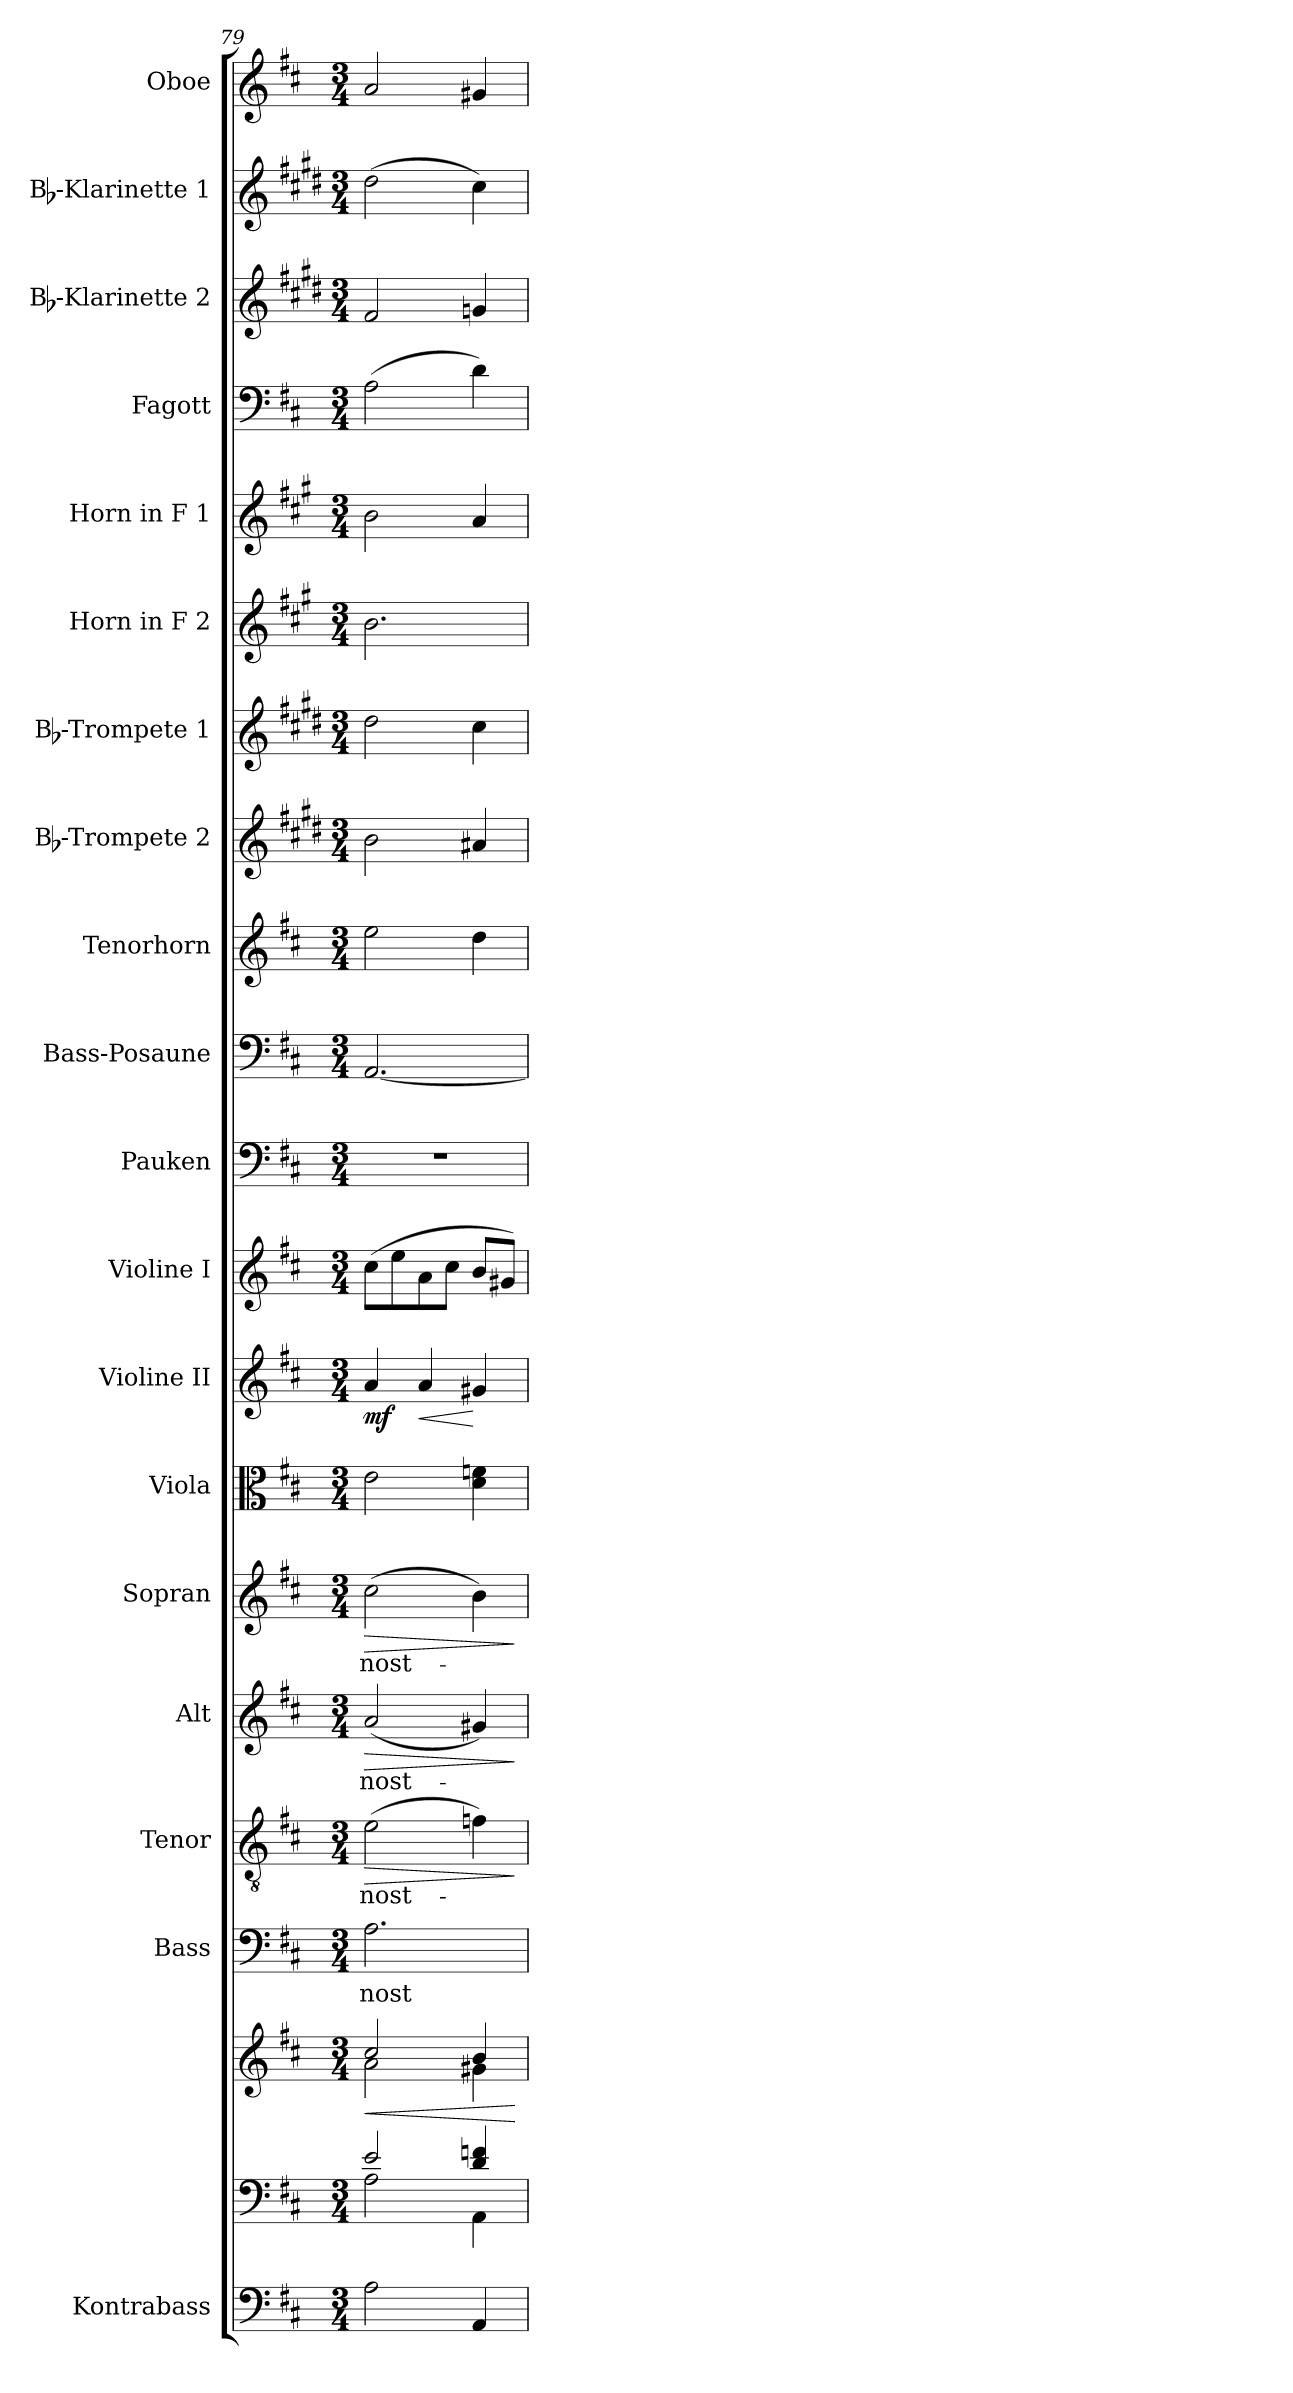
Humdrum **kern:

**kern	**kern	**kern	**dynam	**kern	**text	**kern	**text	**dynam	**kern	**text	**dynam	**kern	**text	**dynam	**kern	**kern	**dynam	**kern	**kern	**kern	**kern	**kern	**kern	**kern	**kern	**kern	**kern	**kern	**kern
*part20	*part19	*part19	*part19	*part18	*part18	*part17	*part17	*part17	*part16	*part16	*part16	*part15	*part15	*part15	*part14	*part13	*part13	*part12	*part11	*part10	*part9	*part8	*part7	*part6	*part5	*part4	*part3	*part2	*part1
*staff21	*staff20	*staff19	*staff19/20	*staff18	*staff18	*staff17	*staff17	*staff17	*staff16	*staff16	*staff16	*staff15	*staff15	*staff15	*staff14	*staff13	*staff13	*staff12	*staff11	*staff10	*staff9	*staff8	*staff7	*staff6	*staff5	*staff4	*staff3	*staff2	*staff1
*I"Kontrabass	*	*	*	*I"Bass	*	*I"Tenor	*	*	*I"Alt	*	*	*I"Sopran	*	*	*I"Viola	*I"Violine II	*	*I"Violine I	*I"Pauken	*I"Bass-Posaune	*I"Tenorhorn	*I"Bb-Trompete 2	*I"Bb-Trompete 1	*I"Horn in F 2	*I"Horn in F 1	*I"Fagott	*I"Bb-Klarinette 2	*I"Bb-Klarinette 1	*I"Oboe
*I'Kb.	*	*	*	*I'B.	*	*I'T.	*	*	*I'A.	*	*	*I'S.	*	*	*I'Vla.	*I'Vl. II	*	*I'Vl. I	*I'Pk.	*I'B. Pos.	*I'T. Hrn.	*I'Bb Trp. 2	*I'Bb Trp. 1	*	*	*I'Fg.	*I'Bb Kl. 2	*I'Bb Kl. 1	*I'Ob.
*clefF4	*clefF4	*clefG2	*	*clefF4	*	*clefGv2	*	*	*clefG2	*	*	*clefG2	*	*	*clefC3	*clefG2	*	*clefG2	*clefF4	*clefF4	*clefG2	*clefG2	*clefG2	*clefG2	*clefG2	*clefF4	*clefG2	*clefG2	*clefG2
*ITrd7c12	*	*	*	*	*	*	*	*	*	*	*	*	*	*	*	*	*	*	*	*	*ITrd8c14	*ITrd1c2	*ITrd1c2	*ITrd4c7	*ITrd4c7	*	*ITrd1c2	*ITrd1c2	*
*k[f#c#]	*k[f#c#]	*k[f#c#]	*	*k[f#c#]	*	*k[f#c#]	*	*	*k[f#c#]	*	*	*k[f#c#]	*	*	*k[f#c#]	*k[f#c#]	*	*k[f#c#]	*k[f#c#]	*k[f#c#]	*k[f#c#]	*k[f#c#]	*k[f#c#]	*k[f#c#]	*k[f#c#]	*k[f#c#]	*k[f#c#]	*k[f#c#]	*k[f#c#]
*D:	*D:	*D:	*	*D:	*	*D:	*	*	*D:	*	*	*D:	*	*	*D:	*D:	*	*D:	*D:	*D:	*D:	*D:	*D:	*D:	*D:	*D:	*D:	*D:	*D:
*M3/4	*M3/4	*M3/4	*	*M3/4	*	*M3/4	*	*	*M3/4	*	*	*M3/4	*	*	*M3/4	*M3/4	*	*M3/4	*M3/4	*M3/4	*M3/4	*M3/4	*M3/4	*M3/4	*M3/4	*M3/4	*M3/4	*M3/4	*M3/4
=79	=79	=79	=79	=79	=79	=79	=79	=79	=79	=79	=79	=79	=79	=79	=79	=79	=79	=79	=79	=79	=79	=79	=79	=79	=79	=79	=79	=79	=79
*	*^	*	*	*	*	*	*	*	*	*	*	*	*	*	*	*	*	*	*	*	*	*	*	*	*	*	*	*	*
!	!	!	!	!LO:HP:b	!	!LO:LY:b	!	!LO:LY:b	!LO:HP:b	!	!LO:LY:b	!LO:HP:b	!	!LO:LY:b	!LO:HP:b	!	!	!LO:DY:b	!	!	!	!	!	!	!	!	!	!	!	!
*	*	*	*^	*	*	*	*	*	*	*	*	*	*	*	*	*	*	*	*	*	*	*	*	*	*	*	*	*	*	*
2AA\	2e/	2A\	2cc#/	2a\	<	2.A\	nost-	(>2e\	nost-	>	(<2a/	nost-	>	(>2cc#\	nost-	>	2e\	4a/	mf	(>8cc#\L	2.r	[2.AA/	2e\	2a\	2cc#\	2.e\	2e\	(>2A\	2e/	(>2cc#\	2a/
.	.	.	.	.	.	.	.	.	.	.	.	.	.	.	.	.	.	.	.	8ee\	.	.	.	.	.	.	.	.	.	.	.
!	!	!	!	!	!	!	!	!	!	!	!	!	!	!	!	!	!	!	!LO:HP:b	!	!	!	!	!	!	!	!	!	!	!	!
.	.	.	.	.	.	.	.	.	.	.	.	.	.	.	.	.	.	4a/	<	8a\	.	.	.	.	.	.	.	.	.	.	.
.	.	.	.	.	.	.	.	.	.	.	.	.	.	.	.	.	.	.	.	8cc#\J	.	.	.	.	.	.	.	.	.	.	.
4AAA/	4d/ 4fn/	4AA\	4b/	4g#X\	.	.	.	4fn\)	.	.	4g#X/)	.	.	4b\)	.	.	4d\ 4fn\	4g#X/	[	8b/L	.	.	4d\	4g#X/	4b\	.	4d/	4d\)	4fn/	4b\)	4g#X/
.	.	.	.	.	.	.	.	.	.	.	.	.	.	.	.	.	.	.	.	8g#X/J)	.	.	.	.	.	.	.	.	.	.	.
*	*v	*v	*	*	*	*	*	*	*	*	*	*	*	*	*	*	*	*	*	*	*	*	*	*	*	*	*	*	*	*	*
*	*	*v	*v	*	*	*	*	*	*	*	*	*	*	*	*	*	*	*	*	*	*	*	*	*	*	*	*	*	*	*
.	.	.	[	.	.	.	.	]	.	.	]	.	.	]	.	.	.	.	.	.	.	.	.	.	.	.	.	.	.
=	=	=	=	=	=	=	=	=	=	=	=	=	=	=	=	=	=	=	=	=	=	=	=	=	=	=	=	=	=
*-	*-	*-	*-	*-	*-	*-	*-	*-	*-	*-	*-	*-	*-	*-	*-	*-	*-	*-	*-	*-	*-	*-	*-	*-	*-	*-	*-	*-	*-
